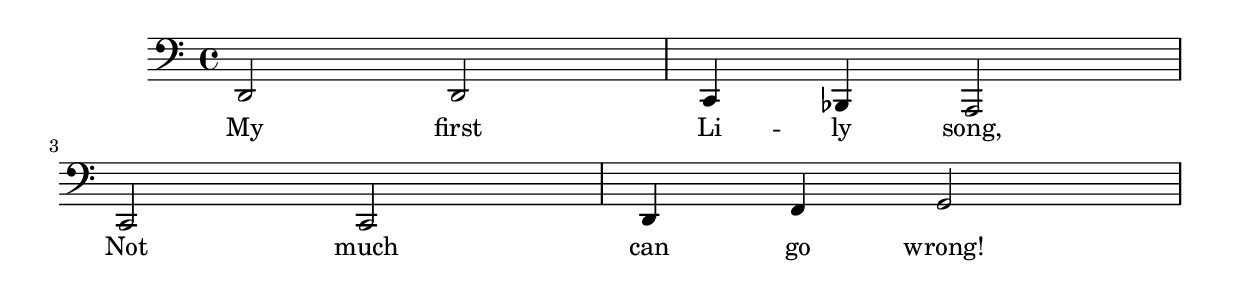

%% A simple song in LilyPond
<<
  \relative {
    \clef bass
    d,2 d c4 bes a2 \break
    c2 c d4 f g2
  }
  \addlyrics {
    My first Li -- ly song,
    Not much can go wrong!
  }
>>

%% Optional helper for automatic updating by convert-ly.  May be omitted.
\version "2.5.13"
    
